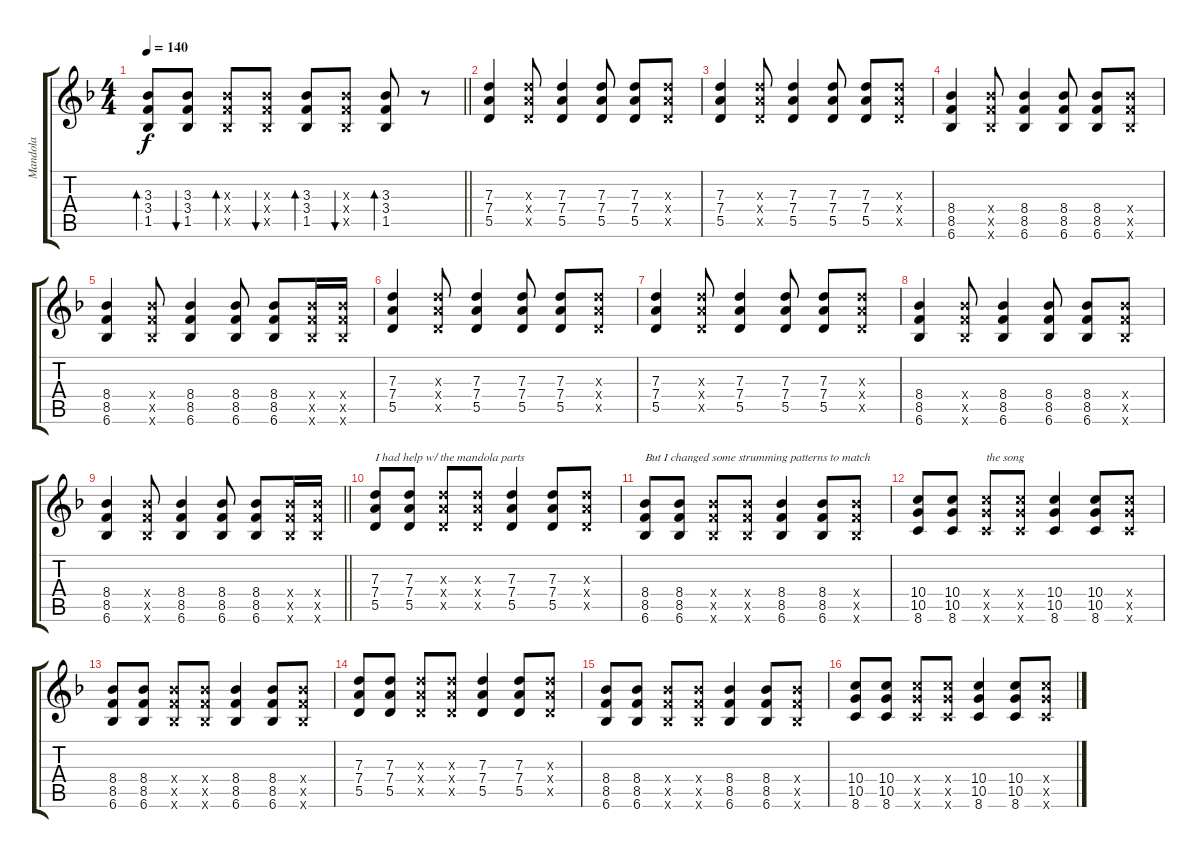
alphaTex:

\track ("Mandola" "Mandola") {instrument acousticguitarsteel}
\staff {score tabs}
\tuning (E4 B3 G3 D3 A2 E2) {hide}
\ts (4 4)
\tempo 140
\clef g2
\barLineRight lightlight
\ks dminor
(3.3 3.4 1.5).8{bd 120 dy f} (3.3 3.4 1.5).8{bu 120} (3.3{x} 3.4{x} 1.5{x}).8{bd 120} (3.3{x} 3.4{x} 1.5{x}).8{bu 120} (3.3 3.4 1.5).8{bd 120} (3.3{x} 3.4{x} 1.5{x}).8{bu 120} (3.3 3.4 1.5).8{bd 120} r.8 |
(7.3 7.4 5.5).4 (7.3{x} 7.4{x} 5.5{x}).8 (7.3 7.4 5.5).4 (7.3 7.4 5.5).8 (7.3 7.4 5.5).8 (7.3{x} 7.4{x} 5.5{x}).8 |
(7.3 7.4 5.5).4 (7.3{x} 7.4{x} 5.5{x}).8 (7.3 7.4 5.5).4 (7.3 7.4 5.5).8 (7.3 7.4 5.5).8 (7.3{x} 7.4{x} 5.5{x}).8 |
(8.4 8.5 6.6).4 (8.4{x} 8.5{x} 6.6{x}).8 (8.4 8.5 6.6).4 (8.4 8.5 6.6).8 (8.4 8.5 6.6).8 (8.4{x} 8.5{x} 6.6{x}).8 |
(8.4 8.5 6.6).4 (8.4{x} 8.5{x} 6.6{x}).8 (8.4 8.5 6.6).4 (8.4 8.5 6.6).8 (8.4 8.5 6.6).8 (8.4{x} 8.5{x} 6.6{x}).16 (8.4{x} 8.5{x} 6.6{x}).16 |
(7.3 7.4 5.5).4 (7.3{x} 7.4{x} 5.5{x}).8 (7.3 7.4 5.5).4 (7.3 7.4 5.5).8 (7.3 7.4 5.5).8 (7.3{x} 7.4{x} 5.5{x}).8 |
(7.3 7.4 5.5).4 (7.3{x} 7.4{x} 5.5{x}).8 (7.3 7.4 5.5).4 (7.3 7.4 5.5).8 (7.3 7.4 5.5).8 (7.3{x} 7.4{x} 5.5{x}).8 |
(8.4 8.5 6.6).4 (8.4{x} 8.5{x} 6.6{x}).8 (8.4 8.5 6.6).4 (8.4 8.5 6.6).8 (8.4 8.5 6.6).8 (8.4{x} 8.5{x} 6.6{x}).8 |
\barLineRight lightlight
(8.4 8.5 6.6).4 (8.4{x} 8.5{x} 6.6{x}).8 (8.4 8.5 6.6).4 (8.4 8.5 6.6).8 (8.4 8.5 6.6).8 (8.4{x} 8.5{x} 6.6{x}).16 (8.4{x} 8.5{x} 6.6{x}).16 |
(7.3 7.4 5.5).8{txt "I had help w/ the mandola parts"} (7.3 7.4 5.5).8 (7.3{x} 7.4{x} 5.5{x}).8 (7.3{x} 7.4{x} 5.5{x}).8 (7.3 7.4 5.5).4 (7.3 7.4 5.5).8 (7.3{x} 7.4{x} 5.5{x}).8 |
(8.4 8.5 6.6).8{txt "But I changed some strumming patterns to match "} (8.4 8.5 6.6).8 (8.4{x} 8.5{x} 6.6{x}).8 (8.4{x} 8.5{x} 6.6{x}).8 (8.4 8.5 6.6).4 (8.4 8.5 6.6).8 (8.4{x} 8.5{x} 6.6{x}).8 |
(10.4 10.5 8.6).8 (10.4 10.5 8.6).8 (10.4{x} 10.5{x} 8.6{x}).8{txt "the song"} (10.4{x} 10.5{x} 8.6{x}).8 (10.4 10.5 8.6).4 (10.4 10.5 8.6).8 (10.4{x} 10.5{x} 8.6{x}).8 |
(8.4 8.5 6.6).8 (8.4 8.5 6.6).8 (8.4{x} 8.5{x} 6.6{x}).8 (8.4{x} 8.5{x} 6.6{x}).8 (8.4 8.5 6.6).4 (8.4 8.5 6.6).8 (8.4{x} 8.5{x} 6.6{x}).8 |
(7.3 7.4 5.5).8 (7.3 7.4 5.5).8 (7.3{x} 7.4{x} 5.5{x}).8 (7.3{x} 7.4{x} 5.5{x}).8 (7.3 7.4 5.5).4 (7.3 7.4 5.5).8 (7.3{x} 7.4{x} 5.5{x}).8 |
(8.4 8.5 6.6).8 (8.4 8.5 6.6).8 (8.4{x} 8.5{x} 6.6{x}).8 (8.4{x} 8.5{x} 6.6{x}).8 (8.4 8.5 6.6).4 (8.4 8.5 6.6).8 (8.4{x} 8.5{x} 6.6{x}).8 |
(10.4 10.5 8.6).8 (10.4 10.5 8.6).8 (10.4{x} 10.5{x} 8.6{x}).8 (10.4{x} 10.5{x} 8.6{x}).8 (10.4 10.5 8.6).4 (10.4 10.5 8.6).8 (10.4{x} 10.5{x} 8.6{x}).8
